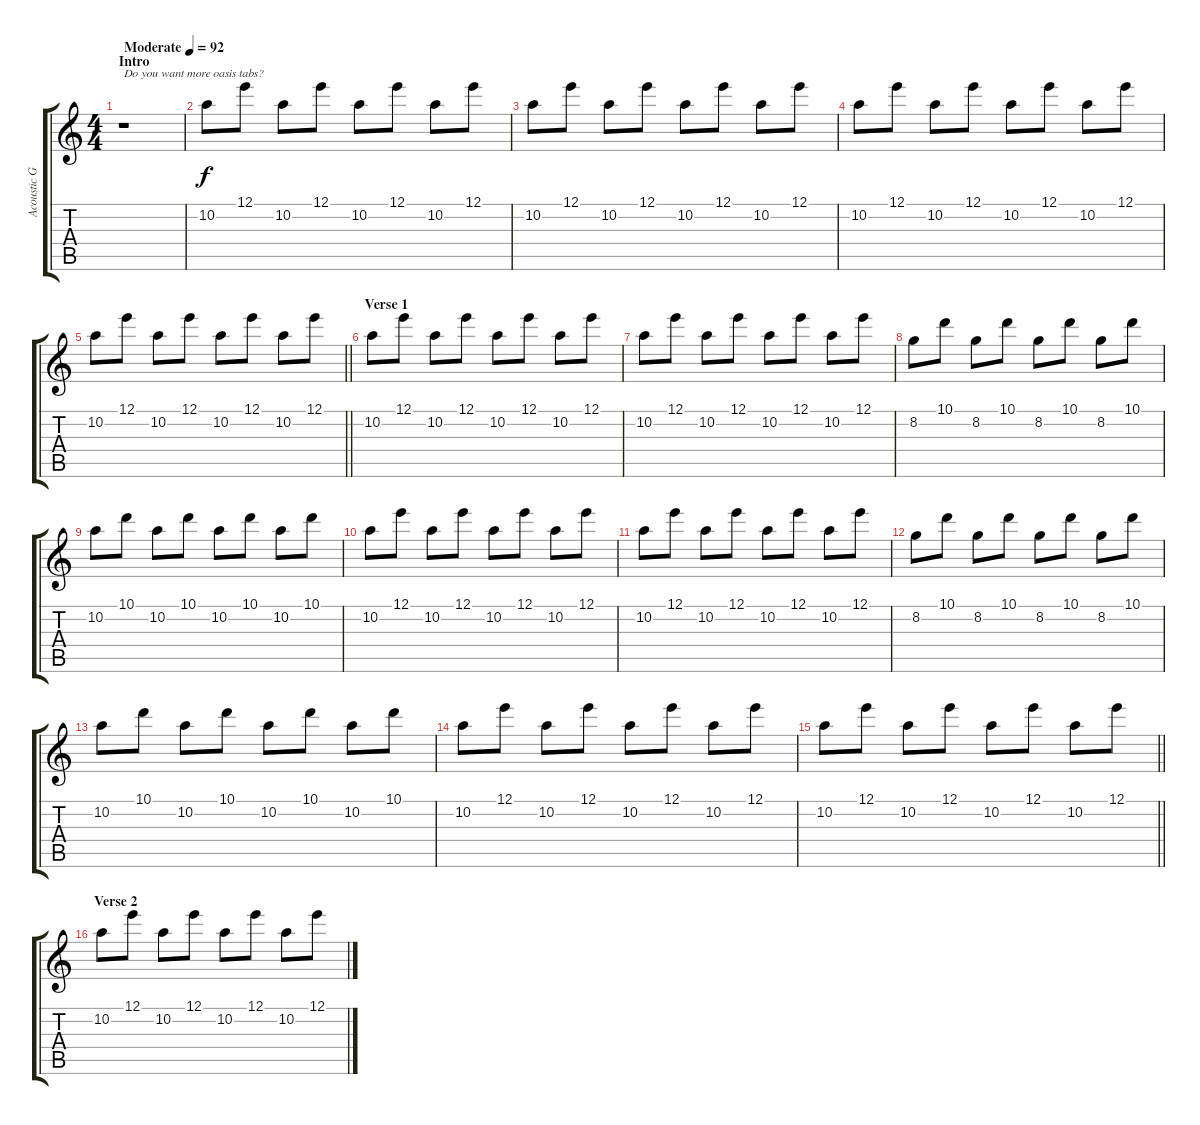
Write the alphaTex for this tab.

\track ("Acoustic Guitar 2" "Acoustic G") {instrument acousticguitarsteel}
\staff {score tabs}
\tuning (E4 B3 G3 D3 A2 E2) {hide}
\ts (4 4)
\section ("" "Intro")
\tempo (92 "Moderate")
\clef g2
\ks c
r.1{txt "Do you want more oasis tabs?" dy f instrument acousticguitarsteel} |
10.2.8 12.1.8 10.2.8 12.1.8 10.2.8 12.1.8 10.2.8 12.1.8 |
10.2.8 12.1.8 10.2.8 12.1.8 10.2.8 12.1.8 10.2.8 12.1.8 |
10.2.8 12.1.8 10.2.8 12.1.8 10.2.8 12.1.8 10.2.8 12.1.8 |
\barLineRight lightlight
10.2.8 12.1.8 10.2.8 12.1.8 10.2.8 12.1.8 10.2.8 12.1.8 |
\section ("" "Verse 1")
10.2.8 12.1.8 10.2.8 12.1.8 10.2.8 12.1.8 10.2.8 12.1.8 |
10.2.8 12.1.8 10.2.8 12.1.8 10.2.8 12.1.8 10.2.8 12.1.8 |
8.2.8 10.1.8 8.2.8 10.1.8 8.2.8 10.1.8 8.2.8 10.1.8 |
10.2.8 10.1.8 10.2.8 10.1.8 10.2.8 10.1.8 10.2.8 10.1.8 |
10.2.8 12.1.8 10.2.8 12.1.8 10.2.8 12.1.8 10.2.8 12.1.8 |
10.2.8 12.1.8 10.2.8 12.1.8 10.2.8 12.1.8 10.2.8 12.1.8 |
8.2.8 10.1.8 8.2.8 10.1.8 8.2.8 10.1.8 8.2.8 10.1.8 |
10.2.8 10.1.8 10.2.8 10.1.8 10.2.8 10.1.8 10.2.8 10.1.8 |
10.2.8 12.1.8 10.2.8 12.1.8 10.2.8 12.1.8 10.2.8 12.1.8 |
\barLineRight lightlight
10.2.8 12.1.8 10.2.8 12.1.8 10.2.8 12.1.8 10.2.8 12.1.8 |
\section ("" "Verse 2")
10.2.8 12.1.8 10.2.8 12.1.8 10.2.8 12.1.8 10.2.8 12.1.8
